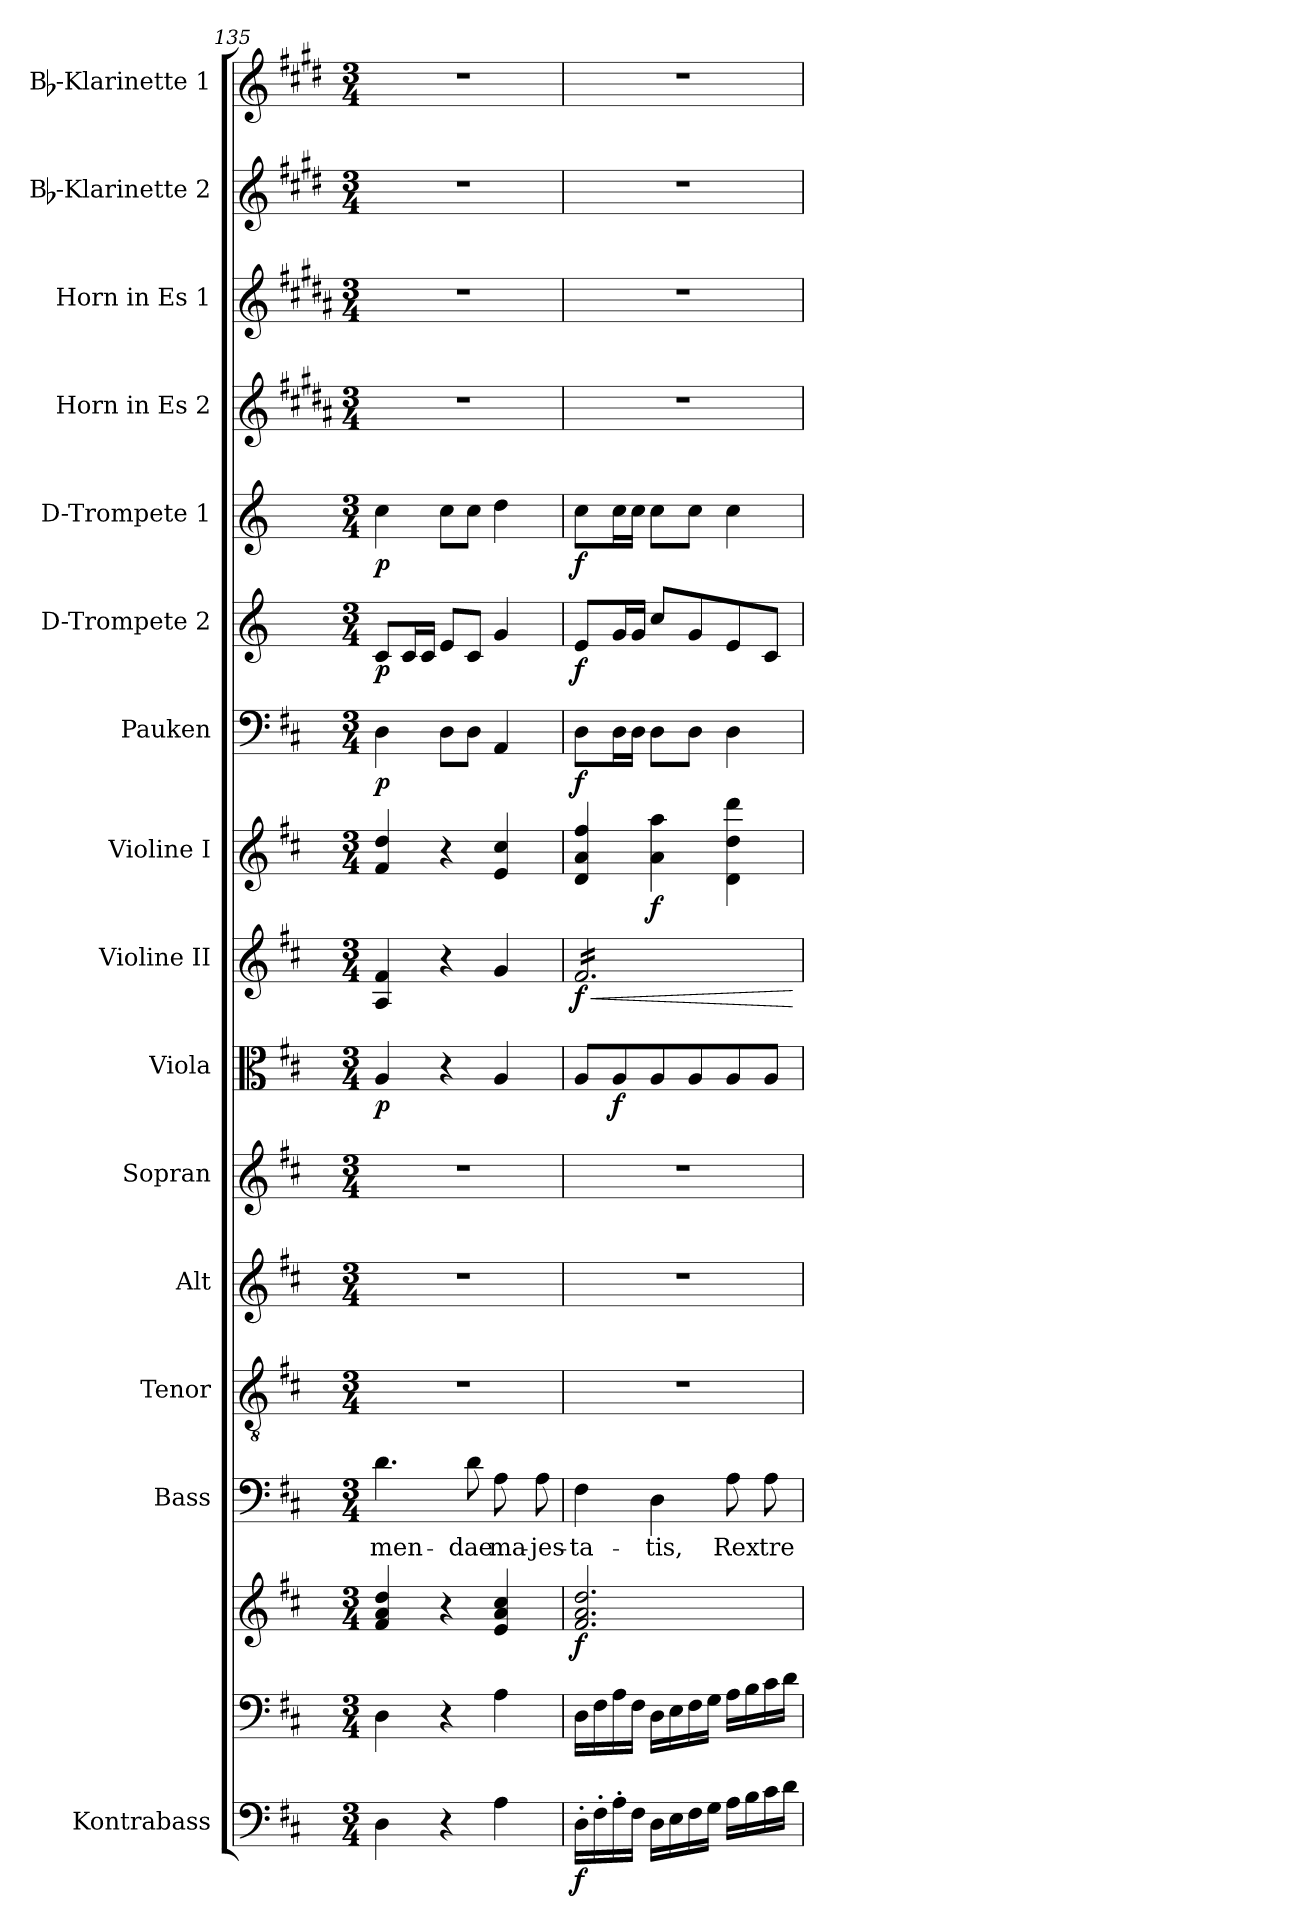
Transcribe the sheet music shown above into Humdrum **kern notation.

**kern	**dynam	**kern	**kern	**dynam	**kern	**text	**kern	**kern	**kern	**kern	**dynam	**kern	**dynam	**kern	**dynam	**kern	**dynam	**kern	**dynam	**kern	**dynam	**kern	**kern	**kern	**kern
*part16	*part16	*part15	*part15	*part15	*part14	*part14	*part13	*part12	*part11	*part10	*part10	*part9	*part9	*part8	*part8	*part7	*part7	*part6	*part6	*part5	*part5	*part4	*part3	*part2	*part1
*staff17	*staff17	*staff16	*staff15	*staff15/16	*staff14	*staff14	*staff13	*staff12	*staff11	*staff10	*staff10	*staff9	*staff9	*staff8	*staff8	*staff7	*staff7	*staff6	*staff6	*staff5	*staff5	*staff4	*staff3	*staff2	*staff1
*I"Kontrabass	*	*	*	*	*I"Bass	*	*I"Tenor	*I"Alt	*I"Sopran	*I"Viola	*	*I"Violine II	*	*I"Violine I	*	*I"Pauken	*	*I"D-Trompete 2	*	*I"D-Trompete 1	*	*I"Horn in Es 2	*I"Horn in Es 1	*I"Bb-Klarinette 2	*I"Bb-Klarinette 1
*I'Kb.	*	*	*	*	*I'B.	*	*I'T.	*I'A.	*I'S.	*I'Vla.	*	*I'Vl. II	*	*I'Vl. I	*	*I'Pk.	*	*I'D Trp. 2	*	*I'D Trp. 1	*	*	*	*I'Bb Kl. 2	*I'Bb Kl. 1
*clefF4	*	*clefF4	*clefG2	*	*clefF4	*	*clefGv2	*clefG2	*clefG2	*clefC3	*	*clefG2	*	*clefG2	*	*clefF4	*	*clefG2	*	*clefG2	*	*clefG2	*clefG2	*clefG2	*clefG2
*ITrd7c12	*	*	*	*	*	*	*	*	*	*	*	*	*	*	*	*	*	*ITrd-1c-2	*	*ITrd-1c-2	*	*ITrd5c9	*ITrd5c9	*ITrd1c2	*ITrd1c2
*k[f#c#]	*	*k[f#c#]	*k[f#c#]	*	*k[f#c#]	*	*k[f#c#]	*k[f#c#]	*k[f#c#]	*k[f#c#]	*	*k[f#c#]	*	*k[f#c#]	*	*k[f#c#]	*	*k[f#c#]	*	*k[f#c#]	*	*k[f#c#]	*k[f#c#]	*k[f#c#]	*k[f#c#]
*D:	*	*D:	*D:	*	*D:	*	*D:	*D:	*D:	*D:	*	*D:	*	*D:	*	*D:	*	*D:	*	*D:	*	*D:	*D:	*D:	*D:
*M3/4	*	*M3/4	*M3/4	*	*M3/4	*	*M3/4	*M3/4	*M3/4	*M3/4	*	*M3/4	*	*M3/4	*	*M3/4	*	*M3/4	*	*M3/4	*	*M3/4	*M3/4	*M3/4	*M3/4
=135	=135	=135	=135	=135	=135	=135	=135	=135	=135	=135	=135	=135	=135	=135	=135	=135	=135	=135	=135	=135	=135	=135	=135	=135	=135
!	!	!	!	!	!	!LO:LY:b	!	!	!	!	!LO:DY:b	!	!	!	!	!	!LO:DY:b	!	!LO:DY:b	!	!LO:DY:b	!	!	!	!
4DD\	.	4D\	4f#/ 4a/ 4dd/	.	4.d\	-men-	2.r	2.r	2.r	4A/	p	4A/ 4f#/	.	4f#/ 4dd/	.	4D\	p	8d/L	p	4dd\	p	2.r	2.r	2.r	2.r
.	.	.	.	.	.	.	.	.	.	.	.	.	.	.	.	.	.	16d/L	.	.	.	.	.	.	.
.	.	.	.	.	.	.	.	.	.	.	.	.	.	.	.	.	.	16d/JJ	.	.	.	.	.	.	.
4r	.	4r	4r	.	.	.	.	.	.	4r	.	4r	.	4r	.	8D\L	.	8f#/L	.	8dd\L	.	.	.	.	.
!	!	!	!	!	!	!LO:LY:b	!	!	!	!	!	!	!	!	!	!	!	!	!	!	!	!	!	!	!
.	.	.	.	.	8d\	-dae	.	.	.	.	.	.	.	.	.	8D\J	.	8d/J	.	8dd\J	.	.	.	.	.
!	!	!	!	!	!	!LO:LY:b	!	!	!	!	!	!	!	!	!	!	!	!	!	!	!	!	!	!	!
4AA\	.	4A\	4e/ 4a/ 4cc#/	.	8A\	ma-	.	.	.	4A/	.	4g/	.	4e/ 4cc#/	.	4AA/	.	4a/	.	4ee\	.	.	.	.	.
!	!	!	!	!	!	!LO:LY:b	!	!	!	!	!	!	!	!	!	!	!	!	!	!	!	!	!	!	!
.	.	.	.	.	8A\	-jes-	.	.	.	.	.	.	.	.	.	.	.	.	.	.	.	.	.	.	.
!!LO:PB:g=z
=136	=136	=136	=136	=136	=136	=136	=136	=136	=136	=136	=136	=136	=136	=136	=136	=136	=136	=136	=136	=136	=136	=136	=136	=136	=136
!	!LO:DY:b	!	!	!LO:DY:b	!	!LO:LY:b	!	!	!	!	!	!	!LO:HP:b	!	!	!	!	!	!	!	!	!	!	!	!
!	!	!	!	!	!	!	!	!	!	!	!	!	!LO:DY:n=1:b	!	!	!	!LO:DY:b	!	!LO:DY:b	!	!LO:DY:b	!	!	!	!
*	*	*	*	*	*	*	*	*	*	*	*	*tremolo	*	*	*	*	*	*	*	*	*	*	*	*	*
16DD'>\LL	f	16D\LL	2.f#/ 2.a/ 2.dd/	f	4F#\	-ta-	2.r	2.r	2.r	8A/L	.	16f#/LL	< f	4d/ 4a/ 4ff#/	.	8D\L	f	8f#/L	f	8dd\L	f	2.r	2.r	2.r	2.r
16FF#'>\	.	16F#\	.	.	.	.	.	.	.	.	.	16f#/	.	.	.	.	.	.	.	.	.	.	.	.	.
!	!	!	!	!	!	!	!	!	!	!	!LO:DY:b	!	!	!	!	!	!	!	!	!	!	!	!	!	!
16AA'>\	.	16A\	.	.	.	.	.	.	.	8A/	f	16f#/	.	.	.	16D\L	.	16a/L	.	16dd\L	.	.	.	.	.
16FF#\JJ	.	16F#\JJ	.	.	.	.	.	.	.	.	.	16f#/	.	.	.	16D\JJ	.	16a/JJ	.	16dd\JJ	.	.	.	.	.
!	!	!	!	!	!	!LO:LY:b	!	!	!	!	!	!	!	!	!LO:DY:b	!	!	!	!	!	!	!	!	!	!
16DD\LL	.	16D\LL	.	.	4D\	-tis,	.	.	.	8A/	.	16f#/	.	4a\ 4aa\	f	8D\L	.	8dd/L	.	8dd\L	.	.	.	.	.
16EE\	.	16E\	.	.	.	.	.	.	.	.	.	16f#/	.	.	.	.	.	.	.	.	.	.	.	.	.
16FF#\	.	16F#\	.	.	.	.	.	.	.	8A/	.	16f#/	.	.	.	8D\J	.	8a/	.	8dd\J	.	.	.	.	.
16GG\JJ	.	16G\JJ	.	.	.	.	.	.	.	.	.	16f#/	.	.	.	.	.	.	.	.	.	.	.	.	.
!	!	!	!	!	!	!LO:LY:b	!	!	!	!	!	!	!	!	!	!	!	!	!	!	!	!	!	!	!
16AA\LL	.	16A\LL	.	.	8A\	Rex	.	.	.	8A/	.	16f#/	.	4d\ 4dd\ 4ddd\	.	4D\	.	8f#/	.	4dd\	.	.	.	.	.
16BB\	.	16B\	.	.	.	.	.	.	.	.	.	16f#/	.	.	.	.	.	.	.	.	.	.	.	.	.
!	!	!	!	!	!	!LO:LY:b	!	!	!	!	!	!	!	!	!	!	!	!	!	!	!	!	!	!	!
16C#\	.	16c#\	.	.	8A\	tre-	.	.	.	8A/J	.	16f#/	.	.	.	.	.	8d/J	.	.	.	.	.	.	.
16D\JJ	.	16d\JJ	.	.	.	.	.	.	.	.	.	16f#/JJ	.	.	.	.	.	.	.	.	.	.	.	.	.
*	*	*	*	*	*	*	*	*	*	*	*	*Xtremolo	*	*	*	*	*	*	*	*	*	*	*	*	*
.	.	.	.	.	.	.	.	.	.	.	.	.	[	.	.	.	.	.	.	.	.	.	.	.	.
=	=	=	=	=	=	=	=	=	=	=	=	=	=	=	=	=	=	=	=	=	=	=	=	=	=
*-	*-	*-	*-	*-	*-	*-	*-	*-	*-	*-	*-	*-	*-	*-	*-	*-	*-	*-	*-	*-	*-	*-	*-	*-	*-
